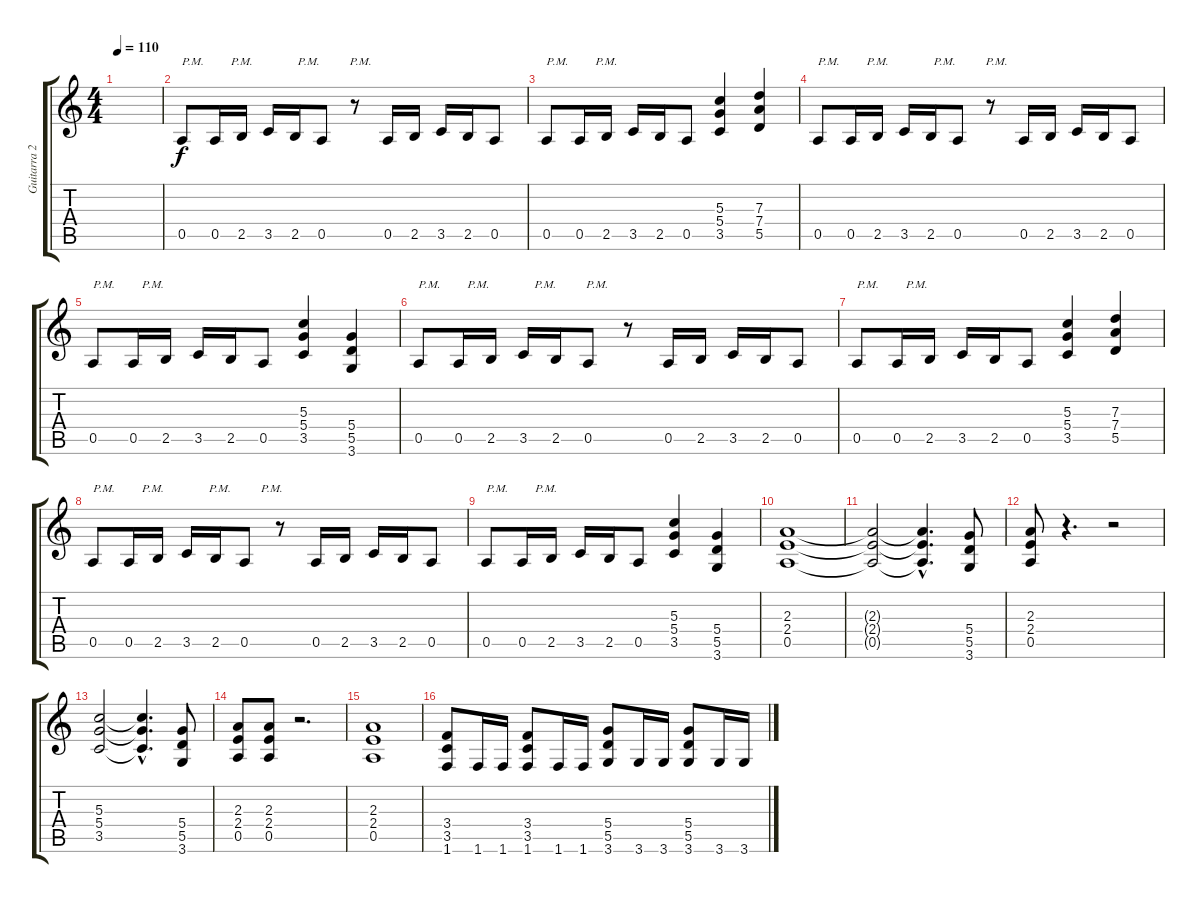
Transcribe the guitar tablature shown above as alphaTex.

\track ("Guitarra 2" "Guitarra 2") {instrument distortionguitar}
\staff {score tabs}
\tuning (E4 B3 G3 D3 A2 E2) {hide}
\ts (4 4)
\tempo 110
\clef g2
\ks c
|
0.5.8{txt "P.M.         P.M.               P.M.          P.M."} 0.5.16 2.5.16 3.5.16 2.5.16 0.5.8 r.8 0.5.16 2.5.16 3.5.16 2.5.16 0.5.8 |
0.5.8{txt "P.M.         P.M.               "} 0.5.16 2.5.16 3.5.16 2.5.16 0.5.8 (5.3 5.4 3.5).4 (7.3 7.4 5.5).4 |
0.5.8{txt "P.M.         P.M.               P.M.          P.M."} 0.5.16 2.5.16 3.5.16 2.5.16 0.5.8 r.8 0.5.16 2.5.16 3.5.16 2.5.16 0.5.8 |
0.5.8{txt "P.M.         P.M.               "} 0.5.16 2.5.16 3.5.16 2.5.16 0.5.8 (5.3 5.4 3.5).4 (5.4 5.5 3.6).4 |
0.5.8{txt "P.M.         P.M.               P.M.          P.M."} 0.5.16 2.5.16 3.5.16 2.5.16 0.5.8 r.8 0.5.16 2.5.16 3.5.16 2.5.16 0.5.8 |
0.5.8{txt "P.M.         P.M.               "} 0.5.16 2.5.16 3.5.16 2.5.16 0.5.8 (5.3 5.4 3.5).4 (7.3 7.4 5.5).4 |
0.5.8{txt "P.M.         P.M.               P.M.          P.M."} 0.5.16 2.5.16 3.5.16 2.5.16 0.5.8 r.8 0.5.16 2.5.16 3.5.16 2.5.16 0.5.8 |
0.5.8{txt "P.M.         P.M.               "} 0.5.16 2.5.16 3.5.16 2.5.16 0.5.8 (5.3 5.4 3.5).4 (5.4 5.5 3.6).4 |
(2.3 2.4 0.5).1 |
(2.3{t} 2.4{t} 0.5{t}).2 (2.3{hac t} 2.4{hac t} 0.5{hac t}).4{d} (5.4 5.5 3.6).8 |
(2.3 2.4 0.5).8 r.4{d} r.2 |
(5.3 5.4 3.5).2 (5.3{hac t} 5.4{hac t} 3.5{hac t}).4{d} (5.4 5.5 3.6).8 |
(2.3 2.4 0.5).8 (2.3 2.4 0.5).8 r.2{d} |
(2.3 2.4 0.5).1 |
(3.4 3.5 1.6).8 1.6.16 1.6.16 (3.4 3.5 1.6).8 1.6.16 1.6.16 (5.4 5.5 3.6).8 3.6.16 3.6.16 (5.4 5.5 3.6).8 3.6.16 3.6.16
